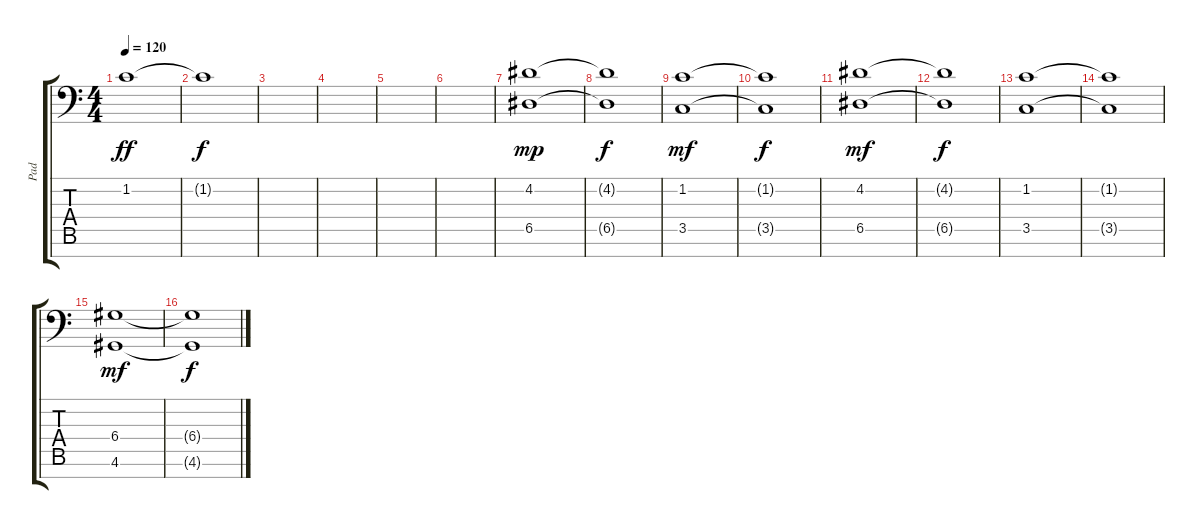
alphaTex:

\track ("Pad" "Pad") {instrument pad8sweep}
\staff {score tabs}
\tuning (E4 B3 G3 D3 A2 E2 E1) {hide}
\ts (4 4)
\tempo 120
\clef f4
\ks c
1.2.1{dy ff} |
1.2{t}.1{dy f} |
|
|
|
|
(4.2 6.5).1{dy mp} |
(4.2{t} 6.5{t}).1{dy f} |
(1.2 3.5).1{dy mf} |
(1.2{t} 3.5{t}).1{dy f} |
(4.2 6.5).1{dy mf} |
(4.2{t} 6.5{t}).1{dy f} |
(1.2 3.5).1 |
(1.2{t} 3.5{t}).1 |
(6.4 4.6).1{dy mf} |
(6.4{t} 4.6{t}).1{dy f}
